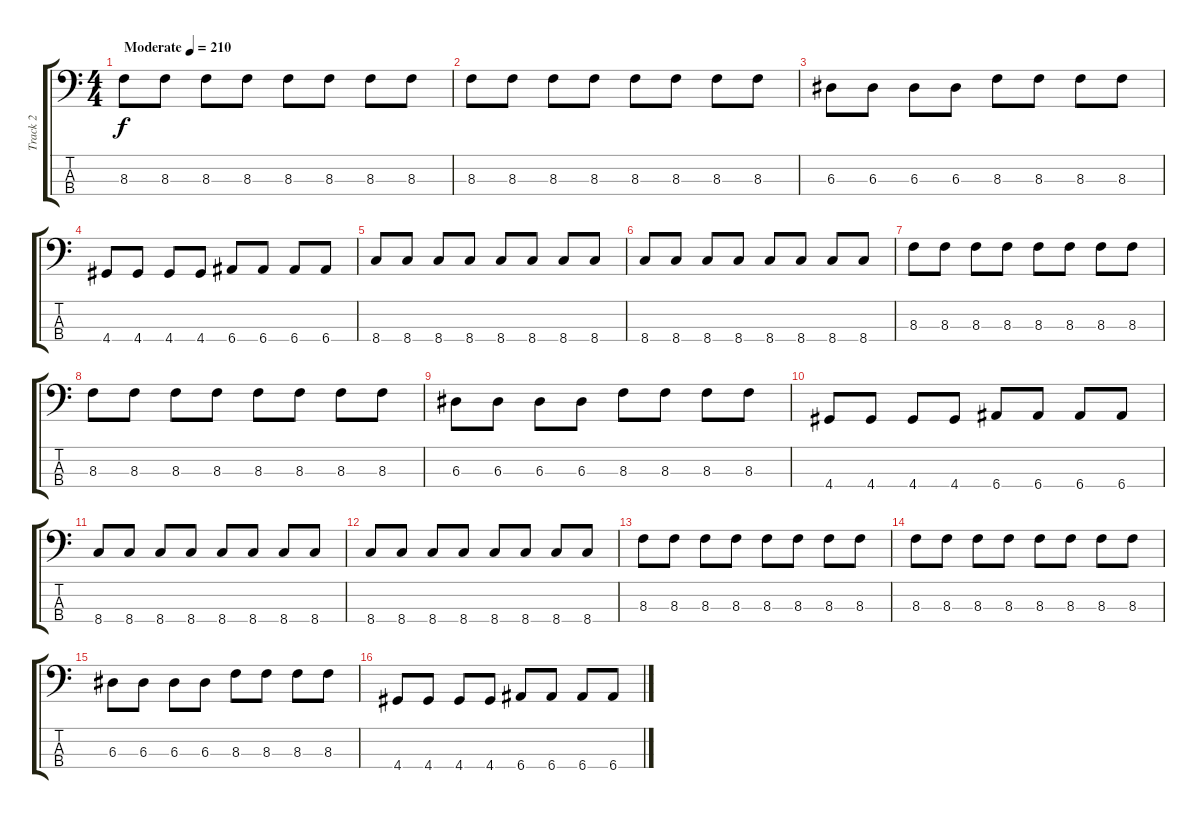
\track ("Track 2" "Track 2") {instrument electricbassfinger}
\staff {score tabs}
\tuning (G2 D2 A1 E1) {hide}
\ts (4 4)
\tempo (210 "Moderate")
\clef f4
\ks c
8.3.8{dy f instrument electricbassfinger} 8.3.8 8.3.8 8.3.8 8.3.8 8.3.8 8.3.8 8.3.8 |
8.3.8 8.3.8 8.3.8 8.3.8 8.3.8 8.3.8 8.3.8 8.3.8 |
6.3.8 6.3.8 6.3.8 6.3.8 8.3.8 8.3.8 8.3.8 8.3.8 |
4.4.8 4.4.8 4.4.8 4.4.8 6.4.8 6.4.8 6.4.8 6.4.8 |
8.4.8 8.4.8 8.4.8 8.4.8 8.4.8 8.4.8 8.4.8 8.4.8 |
8.4.8 8.4.8 8.4.8 8.4.8 8.4.8 8.4.8 8.4.8 8.4.8 |
8.3.8 8.3.8 8.3.8 8.3.8 8.3.8 8.3.8 8.3.8 8.3.8 |
8.3.8 8.3.8 8.3.8 8.3.8 8.3.8 8.3.8 8.3.8 8.3.8 |
6.3.8 6.3.8 6.3.8 6.3.8 8.3.8 8.3.8 8.3.8 8.3.8 |
4.4.8 4.4.8 4.4.8 4.4.8 6.4.8 6.4.8 6.4.8 6.4.8 |
8.4.8 8.4.8 8.4.8 8.4.8 8.4.8 8.4.8 8.4.8 8.4.8 |
8.4.8 8.4.8 8.4.8 8.4.8 8.4.8 8.4.8 8.4.8 8.4.8 |
8.3.8 8.3.8 8.3.8 8.3.8 8.3.8 8.3.8 8.3.8 8.3.8 |
8.3.8 8.3.8 8.3.8 8.3.8 8.3.8 8.3.8 8.3.8 8.3.8 |
6.3.8 6.3.8 6.3.8 6.3.8 8.3.8 8.3.8 8.3.8 8.3.8 |
4.4.8 4.4.8 4.4.8 4.4.8 6.4.8 6.4.8 6.4.8 6.4.8
